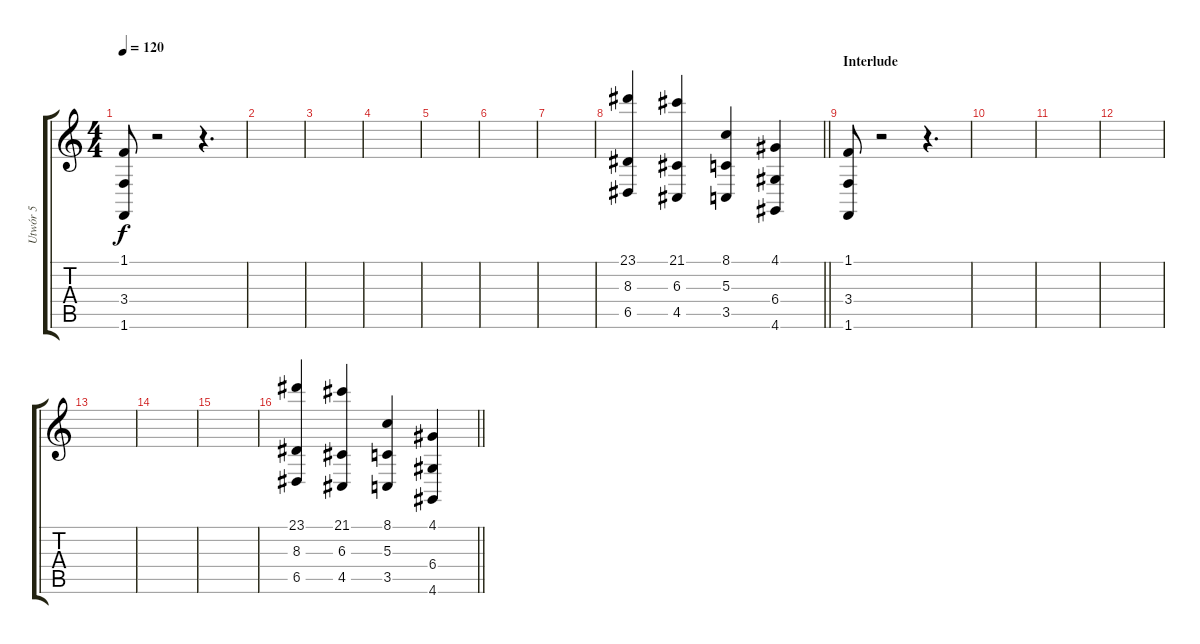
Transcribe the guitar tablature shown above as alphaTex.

\track ("Utwór 5" "Utwór 5") {instrument stringensemble1}
\staff {score tabs}
\tuning (E4 B3 G3 D3 A2 E2) {hide}
\ts (4 4)
\tempo 120
\clef g2
\ks c
(1.1 3.4 1.6).8{dy f} r.2 r.4{d} |
|
|
|
|
|
|
\barLineRight lightlight
(23.1 8.3 6.5).4 (21.1 6.3 4.5).4 (8.1 5.3 3.5).4 (4.1 6.4 4.6).4 |
\section ("" "Interlude")
(1.1 3.4 1.6).8 r.2 r.4{d} |
|
|
|
|
|
|
\barLineRight lightlight
(23.1 8.3 6.5).4 (21.1 6.3 4.5).4 (8.1 5.3 3.5).4 (4.1 6.4 4.6).4
